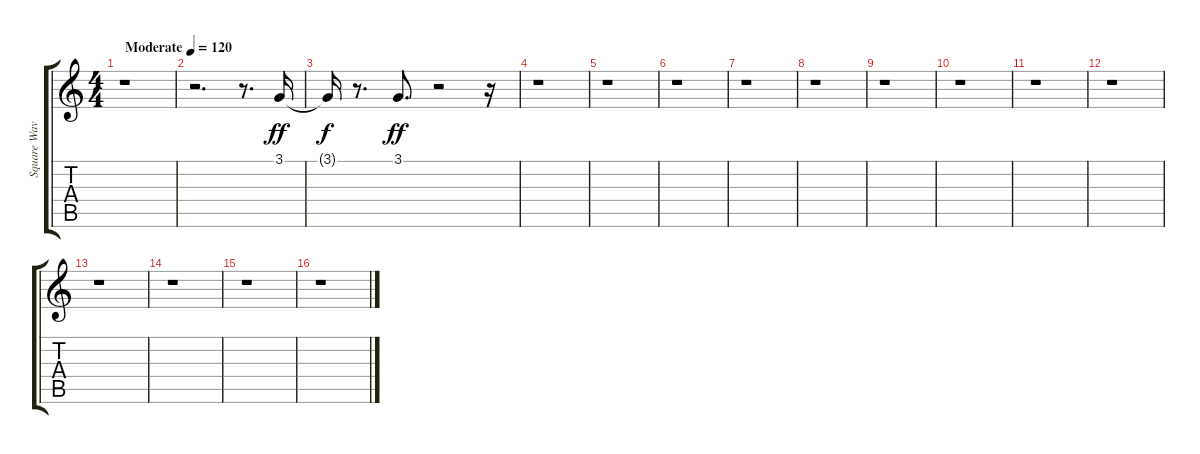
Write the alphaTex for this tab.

\track ("Square Wave" "Square Wav") {instrument lead1square}
\staff {score tabs}
\tuning (E4 B3 G3 D3 A2 E2) {hide}
\ts (4 4)
\tempo (120 "Moderate")
\clef g2
\ks c
r.1{dy ff instrument lead1square} |
r.2{d} r.8{d} 3.1.16 |
3.1{t}.16{dy f} r.8{d} 3.1.8{d dy ff} r.2 r.16 |
r.1 |
r.1 |
r.1 |
r.1 |
r.1 |
r.1 |
r.1 |
r.1 |
r.1 |
r.1 |
r.1 |
r.1 |
r.1
